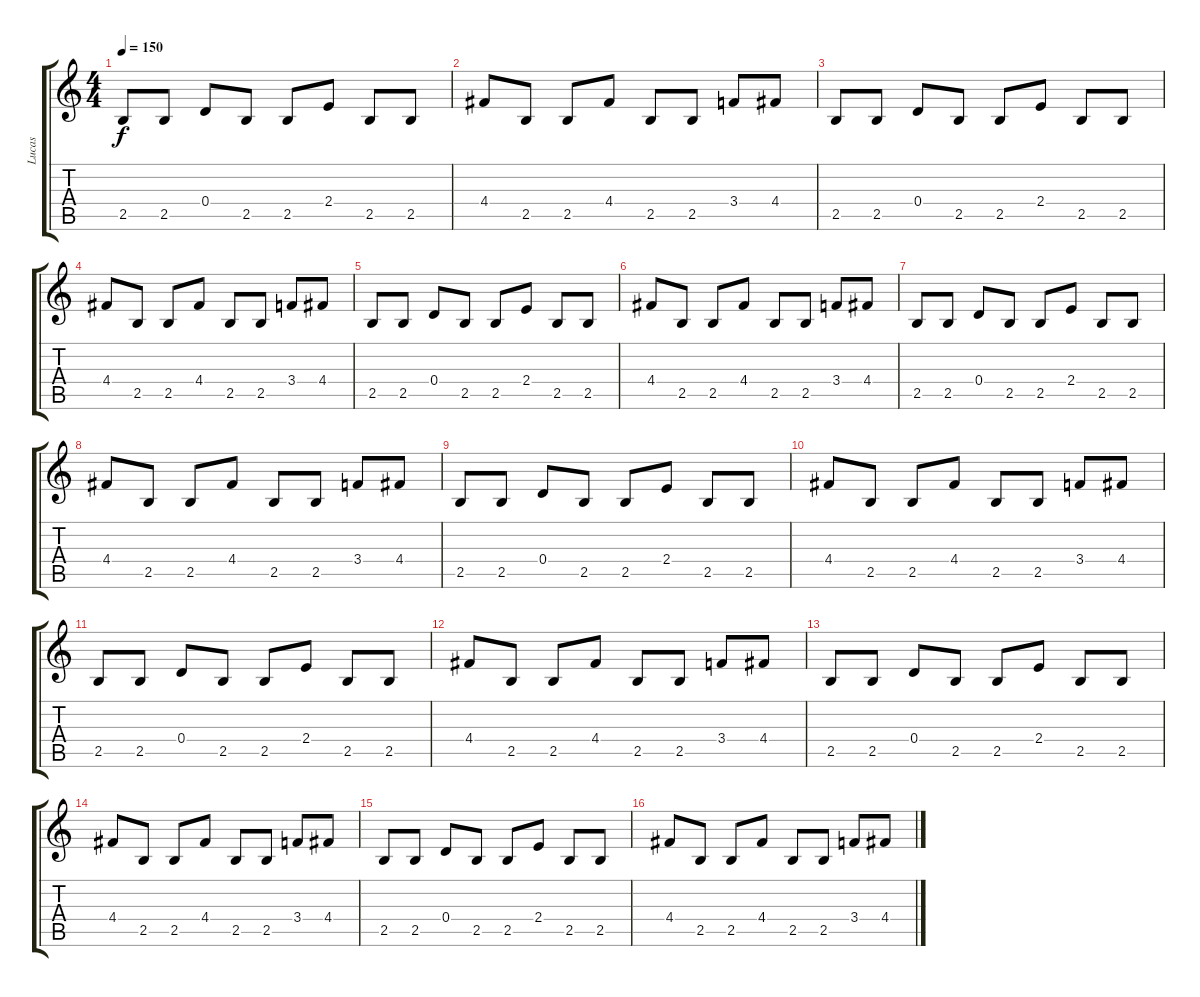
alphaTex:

\track ("Lucas" "Lucas") {instrument distortionguitar}
\staff {score tabs}
\tuning (E4 B3 G3 D3 A2 E2) {hide}
\ts (4 4)
\tempo 150
\clef g2
\ks c
2.5.8{dy f instrument electricguitarclean} 2.5.8 0.4.8 2.5.8 2.5.8 2.4.8 2.5.8 2.5.8 |
4.4.8 2.5.8 2.5.8 4.4.8 2.5.8 2.5.8 3.4.8 4.4.8 |
2.5.8{instrument electricguitarclean} 2.5.8 0.4.8 2.5.8 2.5.8 2.4.8 2.5.8 2.5.8 |
4.4.8 2.5.8 2.5.8 4.4.8 2.5.8 2.5.8 3.4.8 4.4.8 |
2.5.8{instrument electricguitarclean} 2.5.8 0.4.8 2.5.8 2.5.8 2.4.8 2.5.8 2.5.8 |
4.4.8 2.5.8 2.5.8 4.4.8 2.5.8 2.5.8 3.4.8 4.4.8 |
2.5.8{instrument electricguitarclean} 2.5.8 0.4.8 2.5.8 2.5.8 2.4.8 2.5.8 2.5.8 |
4.4.8 2.5.8 2.5.8 4.4.8 2.5.8 2.5.8 3.4.8 4.4.8 |
2.5.8{instrument electricguitarclean} 2.5.8 0.4.8 2.5.8 2.5.8 2.4.8 2.5.8 2.5.8 |
4.4.8 2.5.8 2.5.8 4.4.8 2.5.8 2.5.8 3.4.8 4.4.8 |
2.5.8{instrument electricguitarclean} 2.5.8 0.4.8 2.5.8 2.5.8 2.4.8 2.5.8 2.5.8 |
4.4.8 2.5.8 2.5.8 4.4.8 2.5.8 2.5.8 3.4.8 4.4.8 |
2.5.8{instrument electricguitarclean} 2.5.8 0.4.8 2.5.8 2.5.8 2.4.8 2.5.8 2.5.8 |
4.4.8 2.5.8 2.5.8 4.4.8 2.5.8 2.5.8 3.4.8 4.4.8 |
2.5.8{instrument electricguitarclean} 2.5.8 0.4.8 2.5.8 2.5.8 2.4.8 2.5.8 2.5.8 |
4.4.8 2.5.8 2.5.8 4.4.8 2.5.8 2.5.8 3.4.8 4.4.8
